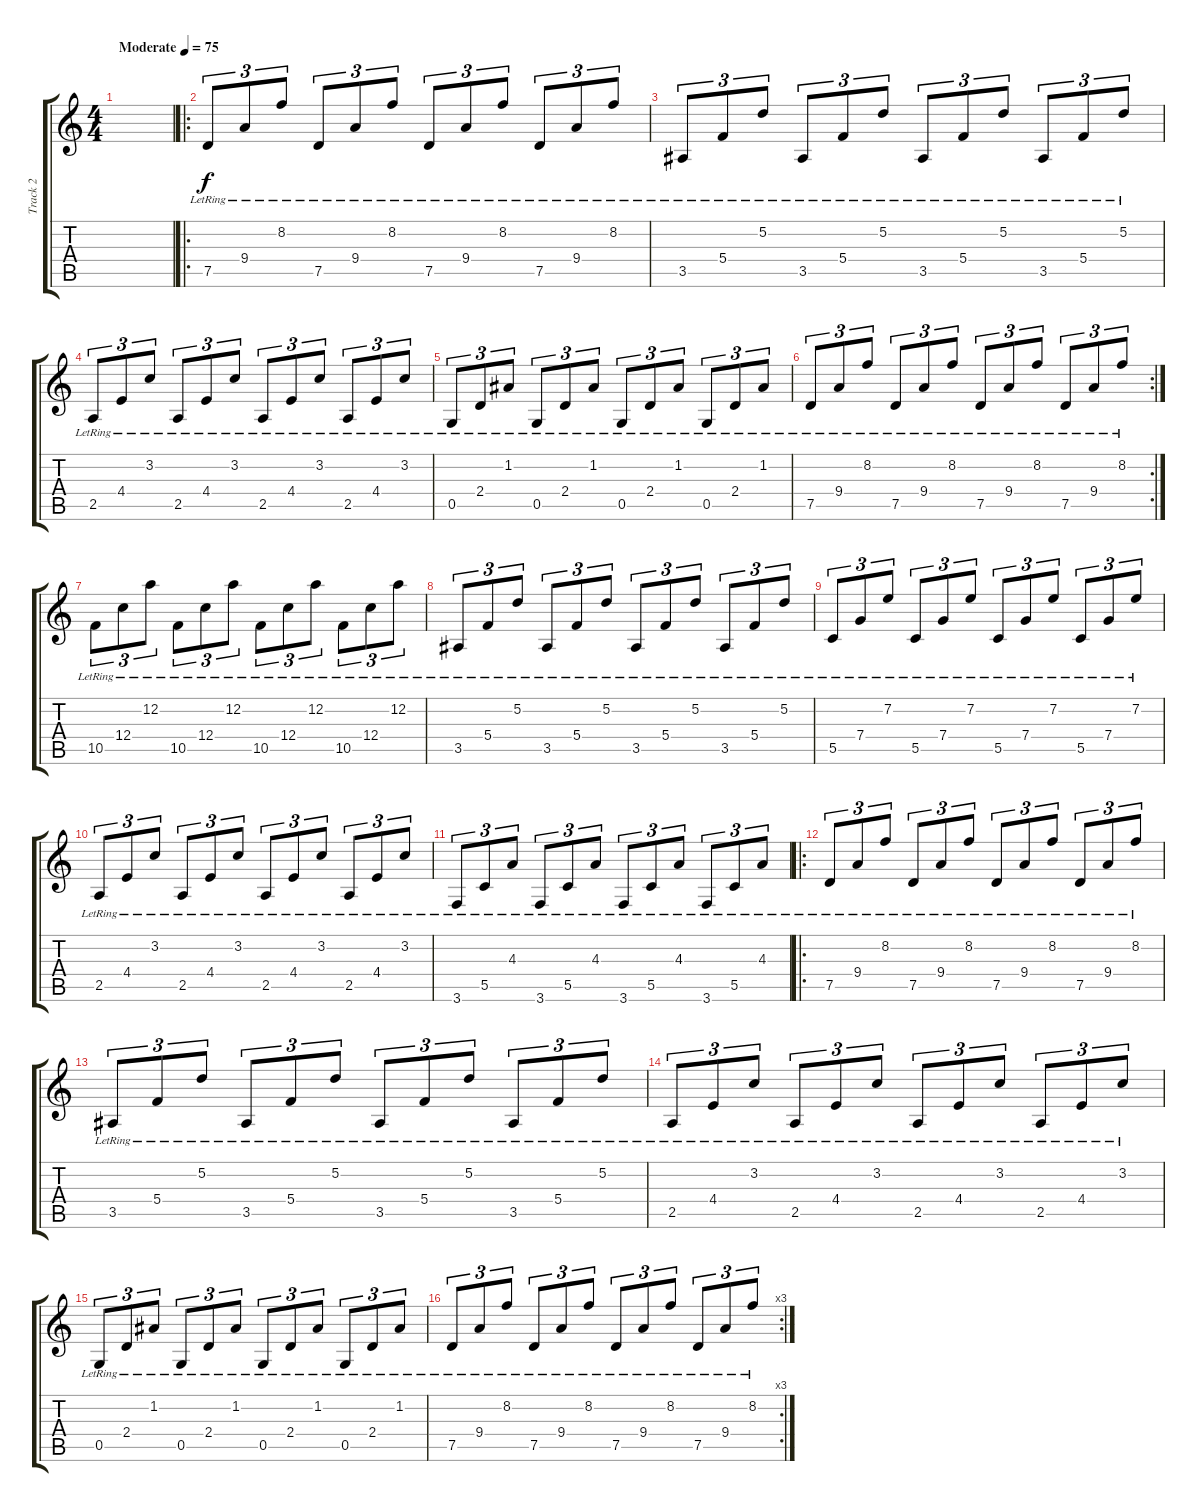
\track ("Track 2" "Track 2") {instrument acousticguitarsteel}
\staff {score tabs}
\tuning (D4 A3 F3 C3 G2 D2) {hide}
\ts (4 4)
\tempo (75 "Moderate")
\clef g2
\ks c
|
\ro
7.5{lr}.8{tu (3 2)} 9.4{lr}.8{tu (3 2)} 8.2{lr}.8{tu (3 2)} 7.5{lr}.8{tu (3 2)} 9.4{lr}.8{tu (3 2)} 8.2{lr}.8{tu (3 2)} 7.5{lr}.8{tu (3 2)} 9.4{lr}.8{tu (3 2)} 8.2{lr}.8{tu (3 2)} 7.5{lr}.8{tu (3 2)} 9.4{lr}.8{tu (3 2)} 8.2{lr}.8{tu (3 2)} |
3.5{lr}.8{tu (3 2)} 5.4{lr}.8{tu (3 2)} 5.2{lr}.8{tu (3 2)} 3.5{lr}.8{tu (3 2)} 5.4{lr}.8{tu (3 2)} 5.2{lr}.8{tu (3 2)} 3.5{lr}.8{tu (3 2)} 5.4{lr}.8{tu (3 2)} 5.2{lr}.8{tu (3 2)} 3.5{lr}.8{tu (3 2)} 5.4{lr}.8{tu (3 2)} 5.2{lr}.8{tu (3 2)} |
2.5{lr}.8{tu (3 2)} 4.4{lr}.8{tu (3 2)} 3.2{lr}.8{tu (3 2)} 2.5{lr}.8{tu (3 2)} 4.4{lr}.8{tu (3 2)} 3.2{lr}.8{tu (3 2)} 2.5{lr}.8{tu (3 2)} 4.4{lr}.8{tu (3 2)} 3.2{lr}.8{tu (3 2)} 2.5{lr}.8{tu (3 2)} 4.4{lr}.8{tu (3 2)} 3.2{lr}.8{tu (3 2)} |
0.5{lr}.8{tu (3 2)} 2.4{lr}.8{tu (3 2)} 1.2{lr}.8{tu (3 2)} 0.5{lr}.8{tu (3 2)} 2.4{lr}.8{tu (3 2)} 1.2{lr}.8{tu (3 2)} 0.5{lr}.8{tu (3 2)} 2.4{lr}.8{tu (3 2)} 1.2{lr}.8{tu (3 2)} 0.5{lr}.8{tu (3 2)} 2.4{lr}.8{tu (3 2)} 1.2{lr}.8{tu (3 2)} |
\rc 2
7.5{lr}.8{tu (3 2)} 9.4{lr}.8{tu (3 2)} 8.2{lr}.8{tu (3 2)} 7.5{lr}.8{tu (3 2)} 9.4{lr}.8{tu (3 2)} 8.2{lr}.8{tu (3 2)} 7.5{lr}.8{tu (3 2)} 9.4{lr}.8{tu (3 2)} 8.2{lr}.8{tu (3 2)} 7.5{lr}.8{tu (3 2)} 9.4{lr}.8{tu (3 2)} 8.2{lr}.8{tu (3 2)} |
10.5{lr}.8{tu (3 2)} 12.4{lr}.8{tu (3 2)} 12.2{lr}.8{tu (3 2)} 10.5{lr}.8{tu (3 2)} 12.4{lr}.8{tu (3 2)} 12.2{lr}.8{tu (3 2)} 10.5{lr}.8{tu (3 2)} 12.4{lr}.8{tu (3 2)} 12.2{lr}.8{tu (3 2)} 10.5{lr}.8{tu (3 2)} 12.4{lr}.8{tu (3 2)} 12.2{lr}.8{tu (3 2)} |
3.5{lr}.8{tu (3 2)} 5.4{lr}.8{tu (3 2)} 5.2{lr}.8{tu (3 2)} 3.5{lr}.8{tu (3 2)} 5.4{lr}.8{tu (3 2)} 5.2{lr}.8{tu (3 2)} 3.5{lr}.8{tu (3 2)} 5.4{lr}.8{tu (3 2)} 5.2{lr}.8{tu (3 2)} 3.5{lr}.8{tu (3 2)} 5.4{lr}.8{tu (3 2)} 5.2{lr}.8{tu (3 2)} |
5.5{lr}.8{tu (3 2)} 7.4{lr}.8{tu (3 2)} 7.2{lr}.8{tu (3 2)} 5.5{lr}.8{tu (3 2)} 7.4{lr}.8{tu (3 2)} 7.2{lr}.8{tu (3 2)} 5.5{lr}.8{tu (3 2)} 7.4{lr}.8{tu (3 2)} 7.2{lr}.8{tu (3 2)} 5.5{lr}.8{tu (3 2)} 7.4{lr}.8{tu (3 2)} 7.2{lr}.8{tu (3 2)} |
2.5{lr}.8{tu (3 2)} 4.4{lr}.8{tu (3 2)} 3.2{lr}.8{tu (3 2)} 2.5{lr}.8{tu (3 2)} 4.4{lr}.8{tu (3 2)} 3.2{lr}.8{tu (3 2)} 2.5{lr}.8{tu (3 2)} 4.4{lr}.8{tu (3 2)} 3.2{lr}.8{tu (3 2)} 2.5{lr}.8{tu (3 2)} 4.4{lr}.8{tu (3 2)} 3.2{lr}.8{tu (3 2)} |
3.6{lr}.8{tu (3 2)} 5.5{lr}.8{tu (3 2)} 4.3{lr}.8{tu (3 2)} 3.6{lr}.8{tu (3 2)} 5.5{lr}.8{tu (3 2)} 4.3{lr}.8{tu (3 2)} 3.6{lr}.8{tu (3 2)} 5.5{lr}.8{tu (3 2)} 4.3{lr}.8{tu (3 2)} 3.6{lr}.8{tu (3 2)} 5.5{lr}.8{tu (3 2)} 4.3{lr}.8{tu (3 2)} |
\ro
7.5{lr}.8{tu (3 2)} 9.4{lr}.8{tu (3 2)} 8.2{lr}.8{tu (3 2)} 7.5{lr}.8{tu (3 2)} 9.4{lr}.8{tu (3 2)} 8.2{lr}.8{tu (3 2)} 7.5{lr}.8{tu (3 2)} 9.4{lr}.8{tu (3 2)} 8.2{lr}.8{tu (3 2)} 7.5{lr}.8{tu (3 2)} 9.4{lr}.8{tu (3 2)} 8.2{lr}.8{tu (3 2)} |
3.5{lr}.8{tu (3 2)} 5.4{lr}.8{tu (3 2)} 5.2{lr}.8{tu (3 2)} 3.5{lr}.8{tu (3 2)} 5.4{lr}.8{tu (3 2)} 5.2{lr}.8{tu (3 2)} 3.5{lr}.8{tu (3 2)} 5.4{lr}.8{tu (3 2)} 5.2{lr}.8{tu (3 2)} 3.5{lr}.8{tu (3 2)} 5.4{lr}.8{tu (3 2)} 5.2{lr}.8{tu (3 2)} |
2.5{lr}.8{tu (3 2)} 4.4{lr}.8{tu (3 2)} 3.2{lr}.8{tu (3 2)} 2.5{lr}.8{tu (3 2)} 4.4{lr}.8{tu (3 2)} 3.2{lr}.8{tu (3 2)} 2.5{lr}.8{tu (3 2)} 4.4{lr}.8{tu (3 2)} 3.2{lr}.8{tu (3 2)} 2.5{lr}.8{tu (3 2)} 4.4{lr}.8{tu (3 2)} 3.2{lr}.8{tu (3 2)} |
0.5{lr}.8{tu (3 2)} 2.4{lr}.8{tu (3 2)} 1.2{lr}.8{tu (3 2)} 0.5{lr}.8{tu (3 2)} 2.4{lr}.8{tu (3 2)} 1.2{lr}.8{tu (3 2)} 0.5{lr}.8{tu (3 2)} 2.4{lr}.8{tu (3 2)} 1.2{lr}.8{tu (3 2)} 0.5{lr}.8{tu (3 2)} 2.4{lr}.8{tu (3 2)} 1.2{lr}.8{tu (3 2)} |
\rc 3
7.5{lr}.8{tu (3 2)} 9.4{lr}.8{tu (3 2)} 8.2{lr}.8{tu (3 2)} 7.5{lr}.8{tu (3 2)} 9.4{lr}.8{tu (3 2)} 8.2{lr}.8{tu (3 2)} 7.5{lr}.8{tu (3 2)} 9.4{lr}.8{tu (3 2)} 8.2{lr}.8{tu (3 2)} 7.5{lr}.8{tu (3 2)} 9.4{lr}.8{tu (3 2)} 8.2{lr}.8{tu (3 2)}
